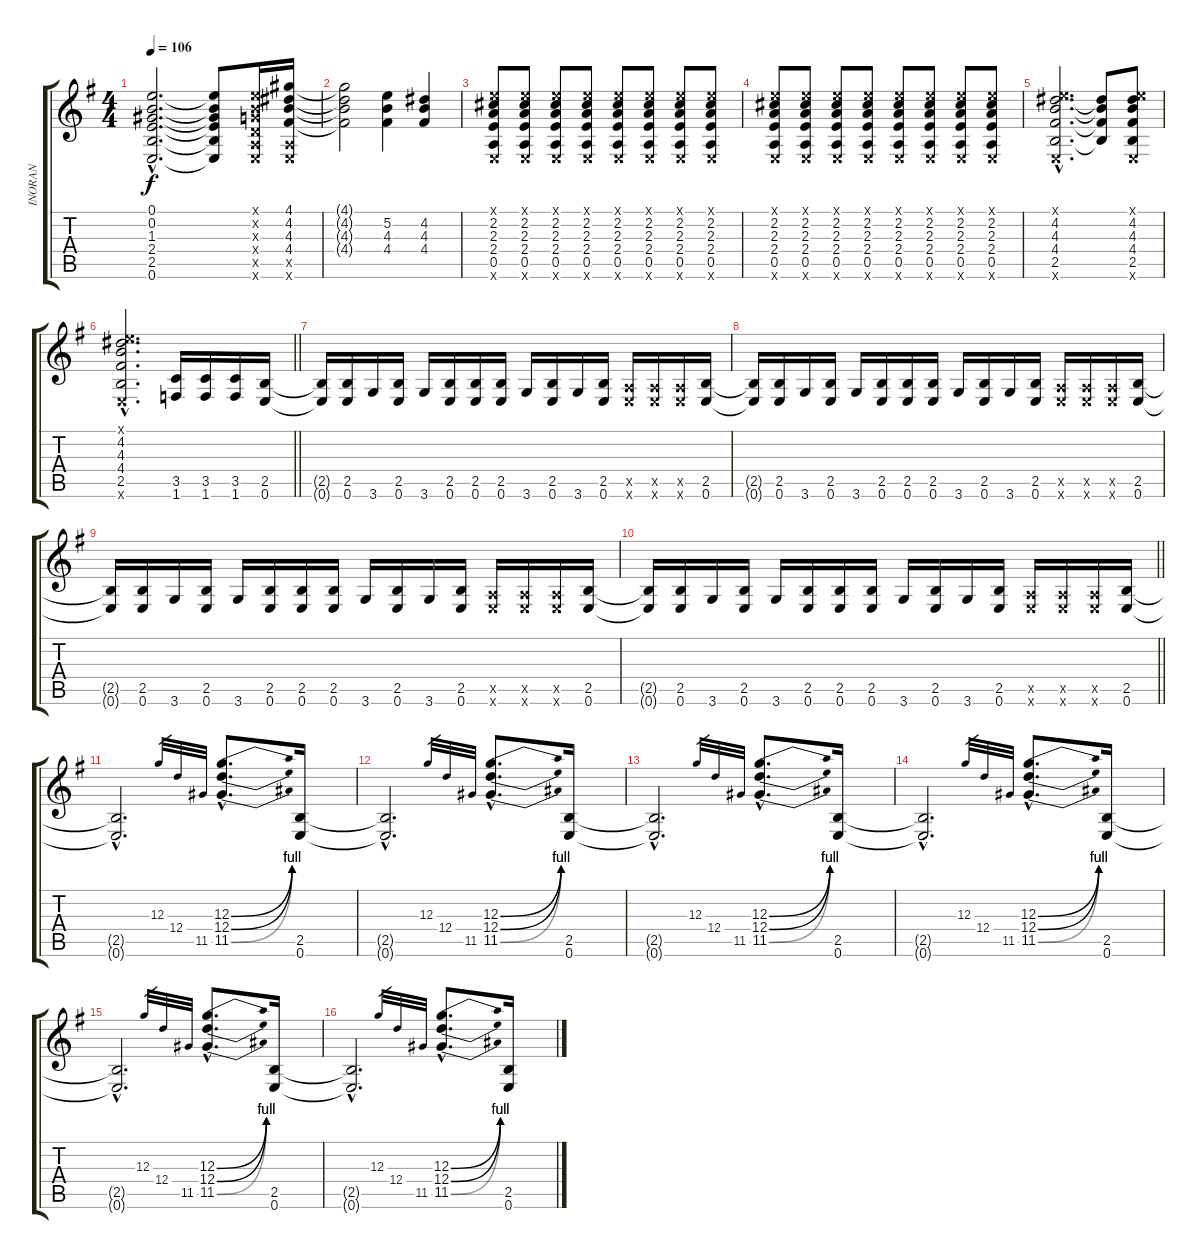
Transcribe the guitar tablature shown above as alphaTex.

\track ("INORAN" "INORAN") {instrument distortionguitar}
\staff {score tabs}
\tuning (E4 B3 G3 D3 A2 E2) {hide}
\ts (4 4)
\tempo 106
\clef g2
\ks g
(0.1{hac t} 0.2{hac t} 1.3{hac t} 2.4{hac t} 2.5{hac t} 0.6{hac t}).2{d dy f} (0.1{t} 0.2{t} 1.3{t} 2.4{t} 2.5{t} 0.6{t}).8 (0.1{x} 0.2{x} 0.3{x} 0.4{x} 0.5{x} 0.6{x}).16 (4.1 4.2 4.3 4.4 0.5{x} 0.6{x}).16 |
(4.1{t} 4.2{t} 4.3{t} 4.4{t}).2 (5.2 4.3 4.4).4 (4.2 4.3 4.4).4 |
(0.1{x} 2.2 2.3 2.4 0.5 0.6{x}).8 (0.1{x} 2.2 2.3 2.4 0.5 0.6{x}).8 (0.1{x} 2.2 2.3 2.4 0.5 0.6{x}).8 (0.1{x} 2.2 2.3 2.4 0.5 0.6{x}).8 (0.1{x} 2.2 2.3 2.4 0.5 0.6{x}).8 (0.1{x} 2.2 2.3 2.4 0.5 0.6{x}).8 (0.1{x} 2.2 2.3 2.4 0.5 0.6{x}).8 (0.1{x} 2.2 2.3 2.4 0.5 0.6{x}).8 |
(0.1{x} 2.2 2.3 2.4 0.5 0.6{x}).8 (0.1{x} 2.2 2.3 2.4 0.5 0.6{x}).8 (0.1{x} 2.2 2.3 2.4 0.5 0.6{x}).8 (0.1{x} 2.2 2.3 2.4 0.5 0.6{x}).8 (0.1{x} 2.2 2.3 2.4 0.5 0.6{x}).8 (0.1{x} 2.2 2.3 2.4 0.5 0.6{x}).8 (0.1{x} 2.2 2.3 2.4 0.5 0.6{x}).8 (0.1{x} 2.2 2.3 2.4 0.5 0.6{x}).8 |
(0.1{hac x} 4.2{hac} 4.3{hac} 4.4{hac} 2.5{hac} 0.6{hac x}).2{d} (4.2{t} 4.3{t} 4.4{t} 2.5{t}).8 (0.1{x} 4.2 4.3 4.4 2.5 0.6{x}).8 |
\barLineRight lightlight
(0.1{hac x} 4.2{hac} 4.3{hac} 4.4{hac} 2.5{hac} 0.6{hac x}).2{d} (3.5 1.6).16 (3.5 1.6).16 (3.5 1.6).16 (2.5 0.6).16 |
(2.5{t} 0.6{t}).16 (2.5 0.6).16 3.6.16 (2.5 0.6).16 3.6.16 (2.5 0.6).16 (2.5 0.6).16 (2.5 0.6).16 3.6.16 (2.5 0.6).16 3.6.16 (2.5 0.6).16 (0.5{x} 0.6{x}).16 (0.5{x} 0.6{x}).16 (0.5{x} 0.6{x}).16 (2.5 0.6).16 |
(2.5{t} 0.6{t}).16 (2.5 0.6).16 3.6.16 (2.5 0.6).16 3.6.16 (2.5 0.6).16 (2.5 0.6).16 (2.5 0.6).16 3.6.16 (2.5 0.6).16 3.6.16 (2.5 0.6).16 (0.5{x} 0.6{x}).16 (0.5{x} 0.6{x}).16 (0.5{x} 0.6{x}).16 (2.5 0.6).16 |
(2.5{t} 0.6{t}).16 (2.5 0.6).16 3.6.16 (2.5 0.6).16 3.6.16 (2.5 0.6).16 (2.5 0.6).16 (2.5 0.6).16 3.6.16 (2.5 0.6).16 3.6.16 (2.5 0.6).16 (0.5{x} 0.6{x}).16 (0.5{x} 0.6{x}).16 (0.5{x} 0.6{x}).16 (2.5 0.6).16 |
\barLineRight lightlight
(2.5{t} 0.6{t}).16 (2.5 0.6).16 3.6.16 (2.5 0.6).16 3.6.16 (2.5 0.6).16 (2.5 0.6).16 (2.5 0.6).16 3.6.16 (2.5 0.6).16 3.6.16 (2.5 0.6).16 (0.5{x} 0.6{x}).16 (0.5{x} 0.6{x}).16 (0.5{x} 0.6{x}).16 (2.5 0.6).16 |
(2.5{hac t} 0.6{hac t}).2{d} 12.3.32{gr} 12.4.32{gr} 11.5.32{gr} (12.3{be (bend 0 0 60 4) hac} 12.4{be (bend 0 0 60 4) hac} 11.5{be (bend 0 0 60 4) hac}).8{d volume 10} (2.5 0.6).16 |
(2.5{hac t} 0.6{hac t}).2{d} 12.3.32{gr} 12.4.32{gr} 11.5.32{gr} (12.3{be (bend 0 0 60 4) hac} 12.4{be (bend 0 0 60 4) hac} 11.5{be (bend 0 0 60 4) hac}).8{d} (2.5 0.6).16 |
(2.5{hac t} 0.6{hac t}).2{d} 12.3.32{gr} 12.4.32{gr} 11.5.32{gr} (12.3{be (bend 0 0 60 4) hac} 12.4{be (bend 0 0 60 4) hac} 11.5{be (bend 0 0 60 4) hac}).8{d} (2.5 0.6).16 |
(2.5{hac t} 0.6{hac t}).2{d} 12.3.32{gr} 12.4.32{gr} 11.5.32{gr} (12.3{be (bend 0 0 60 4) hac} 12.4{be (bend 0 0 60 4) hac} 11.5{be (bend 0 0 60 4) hac}).8{d} (2.5 0.6).16 |
(2.5{hac t} 0.6{hac t}).2{d} 12.3.32{gr} 12.4.32{gr} 11.5.32{gr} (12.3{be (bend 0 0 60 4) hac} 12.4{be (bend 0 0 60 4) hac} 11.5{be (bend 0 0 60 4) hac}).8{d} (2.5 0.6).16 |
(2.5{hac t} 0.6{hac t}).2{d} 12.3.32{gr} 12.4.32{gr} 11.5.32{gr} (12.3{be (bend 0 0 60 4) hac} 12.4{be (bend 0 0 60 4) hac} 11.5{be (bend 0 0 60 4) hac}).8{d} (2.5 0.6).16
